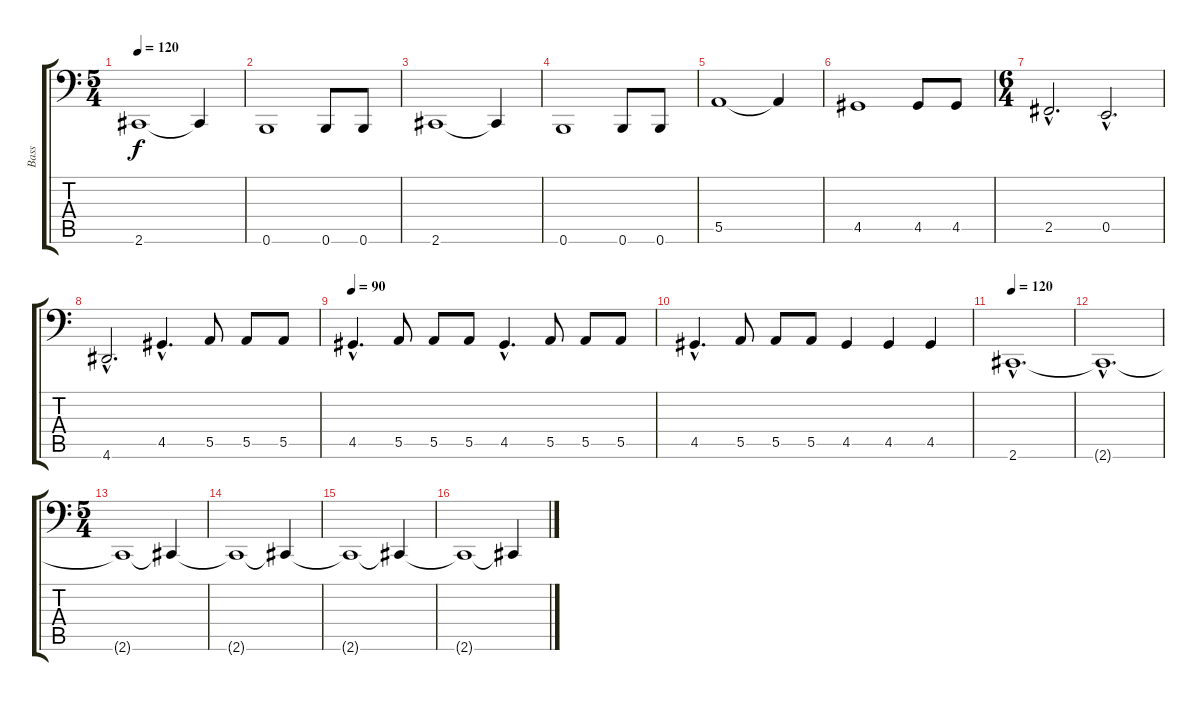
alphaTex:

\track ("Bass" "Bass") {instrument electricbassfinger}
\staff {score tabs}
\tuning (C3 G2 D2 A1 E1 B0) {hide}
\ts (5 4)
\tempo 120
\clef f4
\ks c
2.6.1{dy f} 2.6{t}.4 |
0.6.1 0.6.8 0.6.8 |
2.6.1 2.6{t}.4 |
0.6.1 0.6.8 0.6.8 |
5.5.1 5.5{t}.4 |
4.5.1 4.5.8 4.5.8 |
\ts (6 4)
2.5{hac}.2{d} 0.5{hac}.2{d} |
4.6{hac}.2{d} 4.5{hac}.4{d} 5.5.8 5.5.8 5.5.8 |
\tempo 90
4.5{hac}.4{d} 5.5.8 5.5.8 5.5.8 4.5{hac}.4{d} 5.5.8 5.5.8 5.5.8 |
4.5{hac}.4{d} 5.5.8 5.5.8 5.5.8 4.5.4 4.5.4 4.5.4 |
\tempo 120
2.6{hac}.1{d volume 0} |
2.6{hac t}.1{d} |
\ts (5 4)
2.6{t}.1 2.6{t}.4 |
2.6{t}.1 2.6{t}.4 |
2.6{t}.1 2.6{t}.4 |
2.6{t}.1 2.6{t}.4
